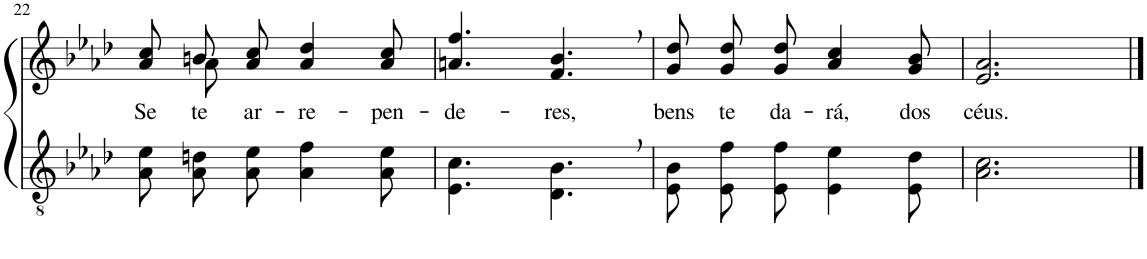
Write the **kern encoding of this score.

**kern	**kern	**text
*part2	*part1	*part1
*staff2	*staff1	*staff1
*I"Parte III e IV	*I"Parte I e II	*
!!LO:PB:g=z
*clefGv2	*clefG2	*
*Trd4c7	*Trd4c7	*
*k[b-e-a-d-]	*k[b-e-a-d-]	*
*M6/8	*M6/8	*
=22	=22	=22
!	!	!LO:LY:b
*	*^	*
8A-\ 8e-\L	8a-\ 8cc\L	8ryy	Se
!	!	!	!LO:LY:b
8A-\ 8dn\	8bn\	8a-\	te
!	!	!	!LO:LY:b
8A-\ 8e-\J	8a-\ 8cc\J	2ryy	ar-
!	!	!	!LO:LY:b
4A-\ 4f\	4a-/ 4dd-/	.	-re-
!	!	!	!LO:LY:b
8A-\ 8e-\	8a-/ 8cc/	.	-pen-
*	*v	*v	*
=23	=23	=23
!	!	!LO:LY:b
4.E-\ 4.c\	4.an/ 4.ff/	-de-
!	!	!LO:LY:b
4.D-\, 4.B-\,	4.f/, 4.b-/,	-res,
=24	=24	=24
!	!	!LO:LY:b
8E-\ 8B-\L	8g\ 8dd-\L	bens
!	!	!LO:LY:b
8E-\ 8f\	8g\ 8dd-\	te
!	!	!LO:LY:b
8E-\ 8f\J	8g\ 8dd-\J	da-
!	!	!LO:LY:b
4E-\ 4e-\	4a-/ 4cc/	-rá,
!	!	!LO:LY:b
8E-\ 8d-\	8g/ 8b-/	dos
=25	=25	=25
!	!	!LO:LY:b
2.A-\ 2.c\	2.e-/ 2.a-/	céus.
==	==	==
*-	*-	*-
